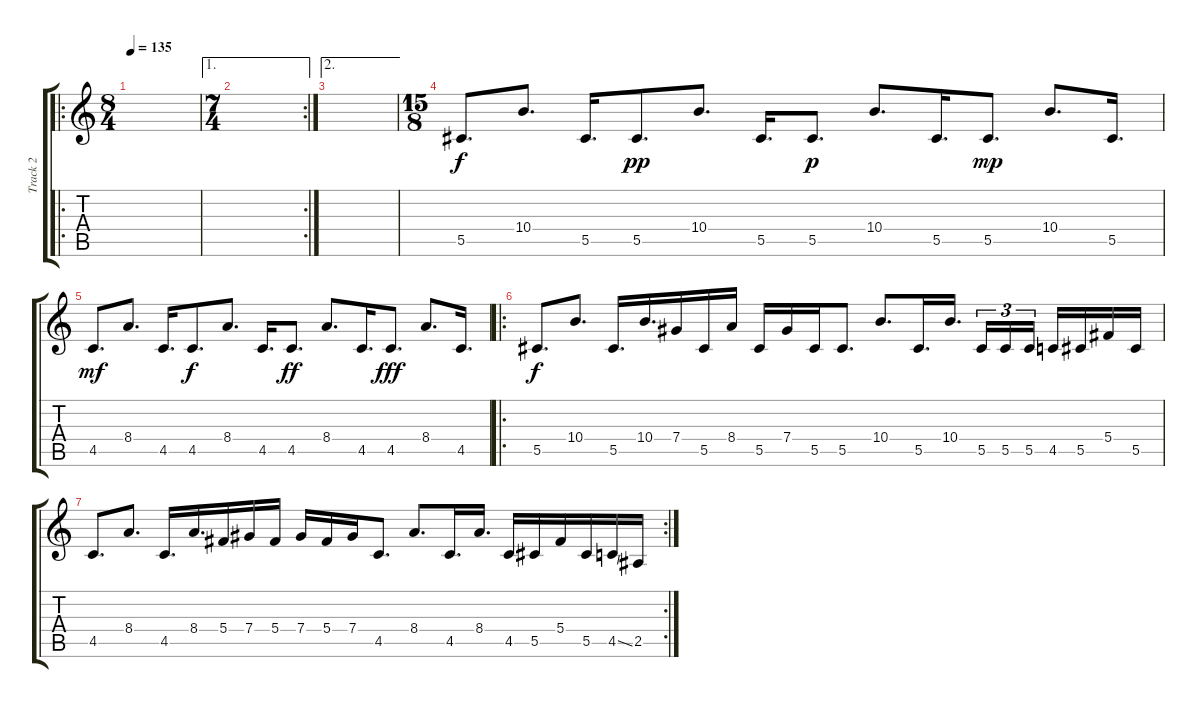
\track ("Track 2" "Track 2") {instrument distortionguitar}
\staff {score tabs}
\tuning (Eb4 Bb3 Gb3 Db3 Ab2 Eb2) {hide}
\ro
\ts (8 4)
\tempo 135
\clef g2
\ks c
|
\ae 1
\rc 2
\ts (7 4)
|
\ae 2
|
\ts (15 8)
5.5.8{d} 10.4.8{d} 5.5.16{d} 5.5.8{d dy pp} 10.4.8{d} 5.5.16{d} 5.5.8{d dy p} 10.4.8{d} 5.5.16{d} 5.5.8{d dy mp} 10.4.8{d} 5.5.16{d} |
4.5.8{d dy mf} 8.4.8{d} 4.5.16{d} 4.5.8{d dy f} 8.4.8{d} 4.5.16{d} 4.5.8{d dy ff} 8.4.8{d} 4.5.16{d} 4.5.8{d dy fff} 8.4.8{d} 4.5.16{d} |
\ro
5.5.8{d dy f} 10.4.8{d} 5.5.16{d} 10.4.16{d} 7.4.16 5.5.16 8.4.16 5.5.16 7.4.16 5.5.16 5.5.8{d} 10.4.8{d} 5.5.16{d} 10.4.16{d} 5.5.16{tu (3 2)} 5.5.16{tu (3 2)} 5.5.16{tu (3 2) beam splitsecondary} 4.5.16 5.5.16 5.4.16 5.5.16 |
\rc 2
4.5.8{d} 8.4.8{d} 4.5.16{d} 8.4.16{d} 5.4.16 7.4.16 5.4.16 7.4.16 5.4.16 7.4.16 4.5.8{d} 8.4.8{d} 4.5.16{d} 8.4.16{d} 4.5.16 5.5.16 5.4.16 5.5.16 4.5{ss}.16 2.5.16
